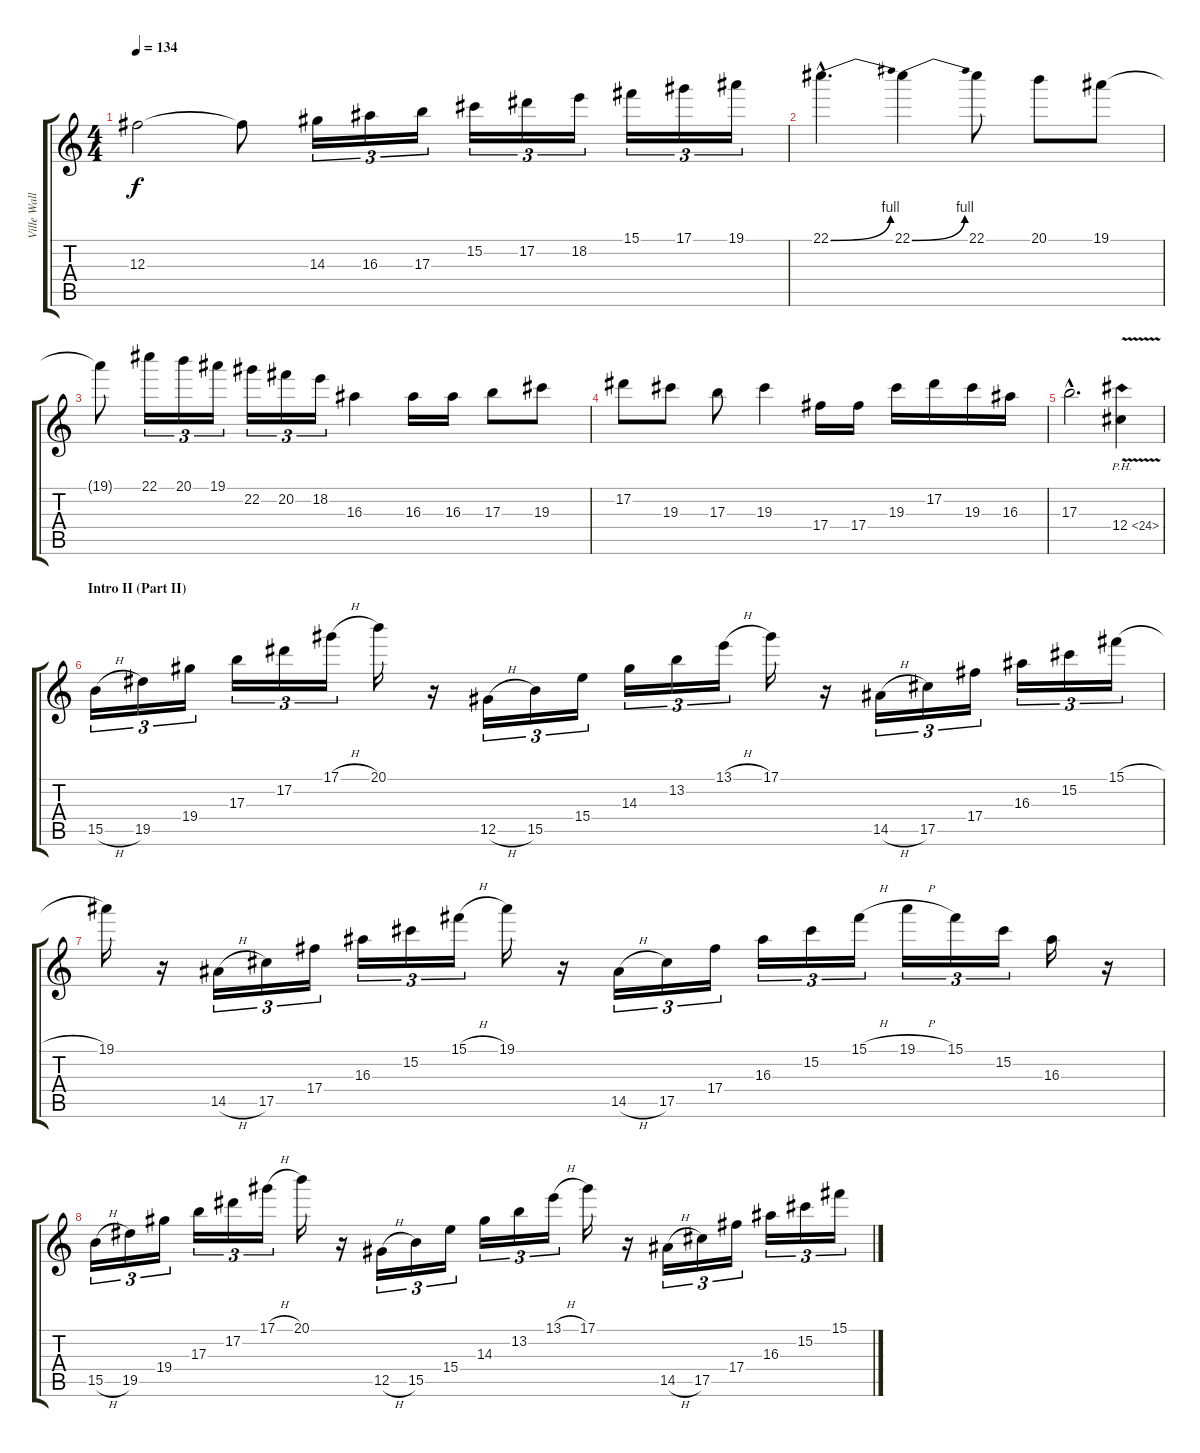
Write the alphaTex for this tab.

\track ("Ville Wallenius - Guitar II" "Ville Wall") {instrument distortionguitar}
\staff {score tabs}
\tuning (Eb4 Bb3 Gb3 Db3 Ab2 Eb2) {hide}
\ts (4 4)
\tempo 134
\clef g2
\ks c
12.3.2{dy f} 12.3{t}.8 14.3.16{tu (3 2)} 16.3.16{tu (3 2)} 17.3.16{tu (3 2)} 15.2.16{tu (3 2)} 17.2.16{tu (3 2)} 18.2.16{tu (3 2)} 15.1.16{tu (3 2)} 17.1.16{tu (3 2)} 19.1.16{tu (3 2)} |
22.1{be (bend 0 0 60 4) hac}.4{d} 22.1{be (bend 0 0 60 4)}.4 22.1.8 20.1.8 19.1.8 |
19.1{t}.8 22.1.16{tu (3 2)} 20.1.16{tu (3 2)} 19.1.16{tu (3 2)} 22.2.16{tu (3 2)} 20.2.16{tu (3 2)} 18.2.16{tu (3 2)} 16.3.4 16.3.16 16.3.16 17.3.8 19.3.8 |
17.2.8 19.3.8 17.3.8 19.3.4 17.4.16 17.4.16 19.3.16 17.2.16 19.3.16 16.3.16 |
17.3{hac}.2{d} 12.4{ph 12 v}.4 |
\section ("" "Intro II (Part II)")
15.5{h}.16{tu (3 2) volume 13} 19.5.16{tu (3 2)} 19.4.16{tu (3 2)} 17.3.16{tu (3 2)} 17.2.16{tu (3 2)} 17.1{h}.16{tu (3 2)} 20.1.16 r.16 12.5{h}.16{tu (3 2)} 15.5.16{tu (3 2)} 15.4.16{tu (3 2)} 14.3.16{tu (3 2)} 13.2.16{tu (3 2)} 13.1{h}.16{tu (3 2)} 17.1.16 r.16 14.5{h}.16{tu (3 2)} 17.5.16{tu (3 2)} 17.4.16{tu (3 2)} 16.3.16{tu (3 2)} 15.2.16{tu (3 2)} 15.1{h}.16{tu (3 2)} |
19.1.16 r.16 14.5{h}.16{tu (3 2)} 17.5.16{tu (3 2)} 17.4.16{tu (3 2)} 16.3.16{tu (3 2)} 15.2.16{tu (3 2)} 15.1{h}.16{tu (3 2)} 19.1.16 r.16 14.5{h}.16{tu (3 2)} 17.5.16{tu (3 2)} 17.4.16{tu (3 2)} 16.3.16{tu (3 2)} 15.2.16{tu (3 2)} 15.1{h}.16{tu (3 2)} 19.1{h}.16{tu (3 2)} 15.1.16{tu (3 2)} 15.2.16{tu (3 2)} 16.3.16 r.16 |
15.5{h}.16{tu (3 2)} 19.5.16{tu (3 2)} 19.4.16{tu (3 2)} 17.3.16{tu (3 2)} 17.2.16{tu (3 2)} 17.1{h}.16{tu (3 2)} 20.1.16 r.16 12.5{h}.16{tu (3 2)} 15.5.16{tu (3 2)} 15.4.16{tu (3 2)} 14.3.16{tu (3 2)} 13.2.16{tu (3 2)} 13.1{h}.16{tu (3 2)} 17.1.16 r.16 14.5{h}.16{tu (3 2)} 17.5.16{tu (3 2)} 17.4.16{tu (3 2)} 16.3.16{tu (3 2)} 15.2.16{tu (3 2)} 15.1{h}.16{tu (3 2)}
